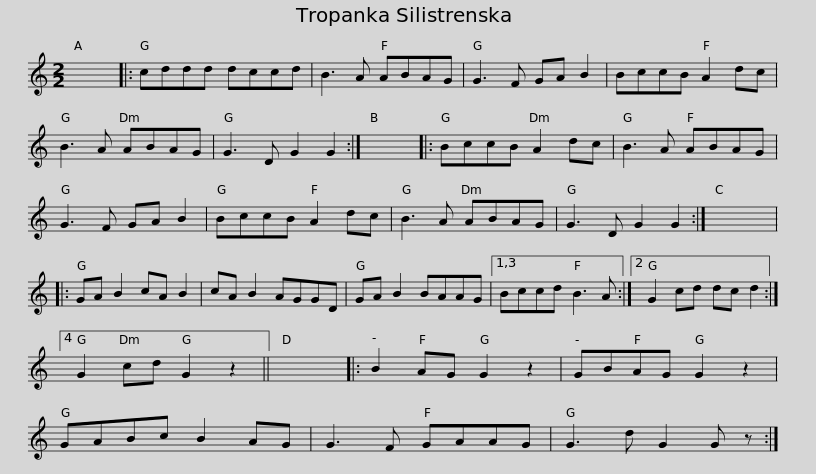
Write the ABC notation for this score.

X:1
L:1/8
M:2/2
I:linebreak $
K:C
V:1 treble
V:1
 x8 |: cddd dccd | B3 A ABAG | G3 F GA B2 | BccB A2 dc | %5
 B3 A ABAG | G3 D G2 G2 :|$ x8 |: BccB A2 dc | B3 A ABAG | %10
 G3 F GA B2 | BccB A2 dc | B3 A ABAG | G3 D G2 G2 :| x8 |:$ %15
 GA B2 cA B2 | cA B2 AGGD | GA B2 BAAG |1,3 Bccd B3 A :|2 G2 cd dc d2 :|4 %20
 G2 cd G2 z2 || x8 |:$ B2 AG G2 z2 | GBAG G2 z2 | GABc B2 AG | %25
 G3 F GAAG | G3 d G2 G z :| %27
